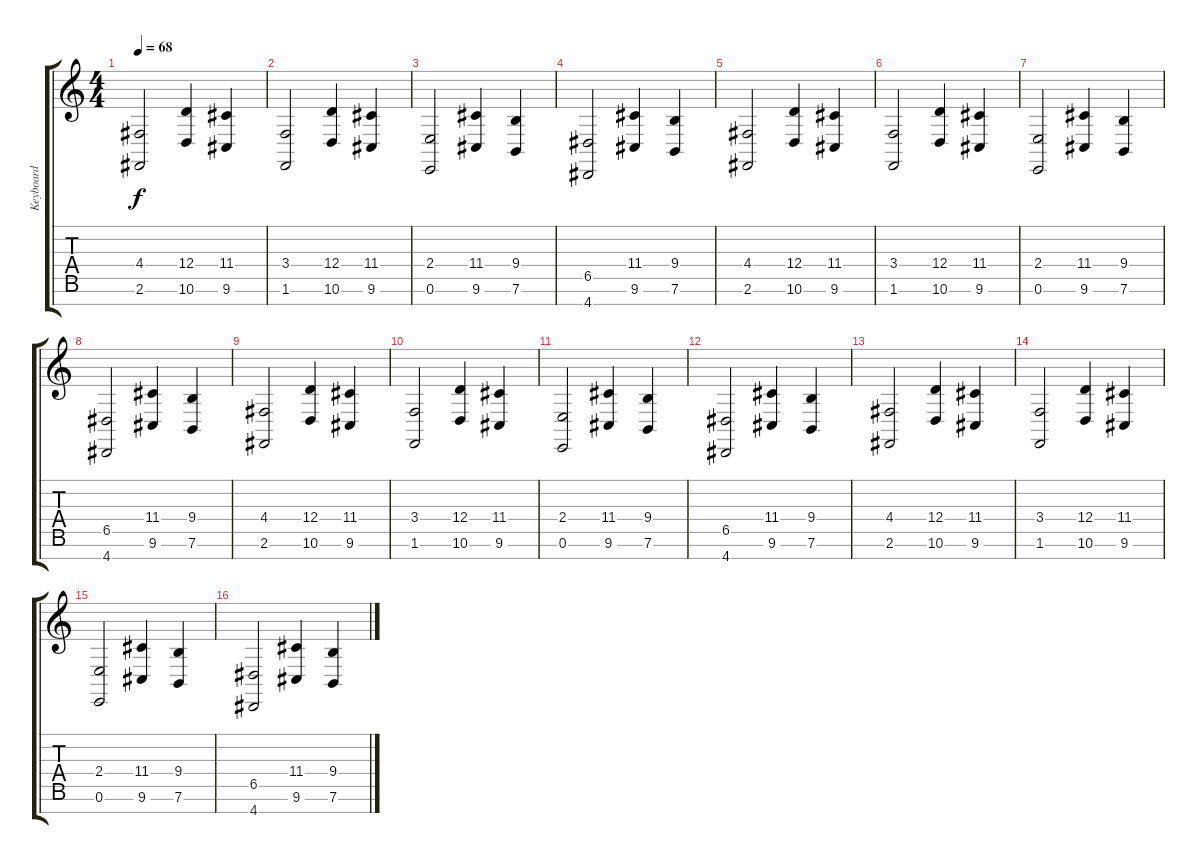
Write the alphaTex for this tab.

\track ("Keyboard" "Keyboard") {instrument glockenspiel}
\staff {score tabs}
\tuning (E4 B3 G3 D3 A2 E2 B1) {hide}
\ts (4 4)
\tempo 68
\clef g2
\ks c
(4.4 2.6).2{dy f} (12.4 10.6).4 (11.4 9.6).4 |
(3.4 1.6).2 (12.4 10.6).4 (11.4 9.6).4 |
(2.4 0.6).2 (11.4 9.6).4 (9.4 7.6).4 |
(6.5 4.7).2 (11.4 9.6).4 (9.4 7.6).4 |
(4.4 2.6).2 (12.4 10.6).4 (11.4 9.6).4 |
(3.4 1.6).2 (12.4 10.6).4 (11.4 9.6).4 |
(2.4 0.6).2 (11.4 9.6).4 (9.4 7.6).4 |
(6.5 4.7).2 (11.4 9.6).4 (9.4 7.6).4 |
(4.4 2.6).2 (12.4 10.6).4 (11.4 9.6).4 |
(3.4 1.6).2 (12.4 10.6).4 (11.4 9.6).4 |
(2.4 0.6).2 (11.4 9.6).4 (9.4 7.6).4 |
(6.5 4.7).2 (11.4 9.6).4 (9.4 7.6).4 |
(4.4 2.6).2 (12.4 10.6).4 (11.4 9.6).4 |
(3.4 1.6).2 (12.4 10.6).4 (11.4 9.6).4 |
(2.4 0.6).2 (11.4 9.6).4 (9.4 7.6).4 |
(6.5 4.7).2 (11.4 9.6).4 (9.4 7.6).4
